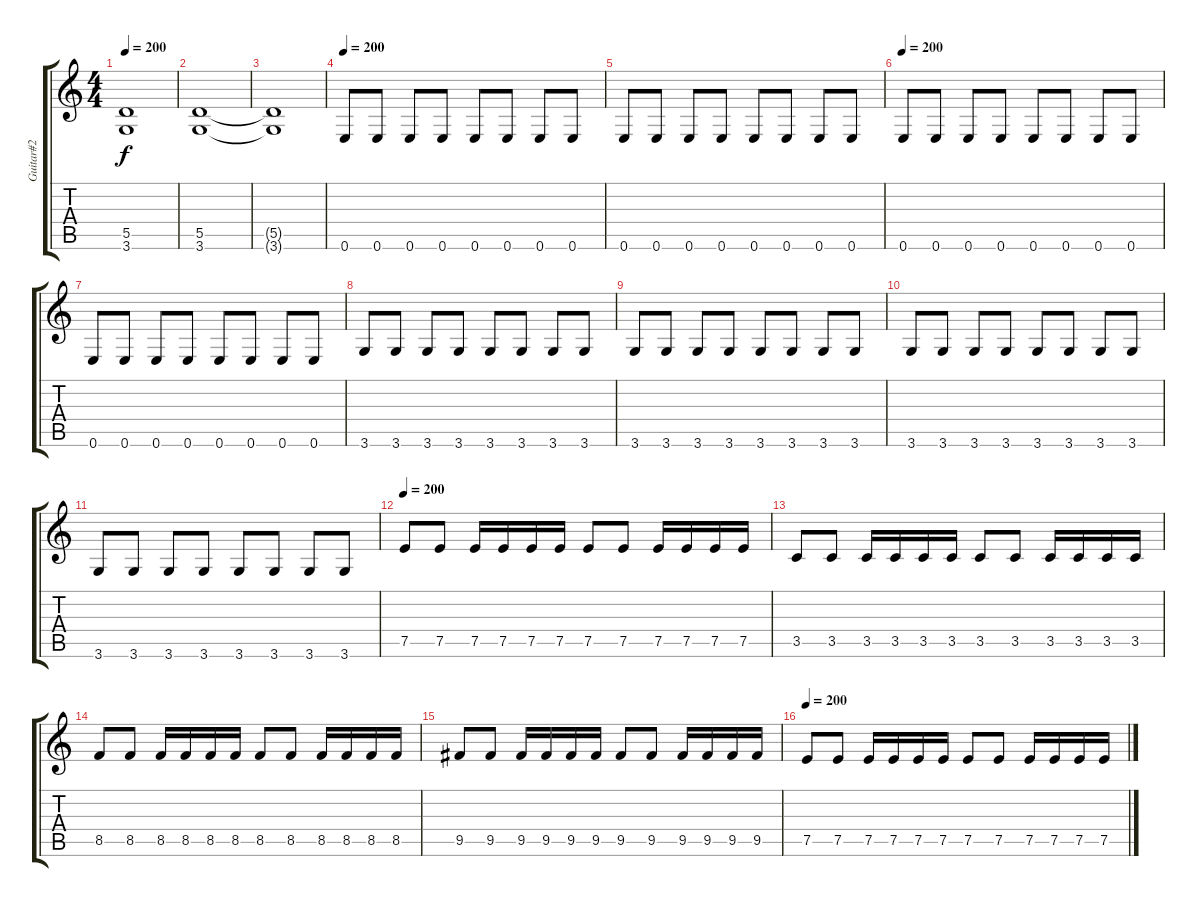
\track ("Guitar#2" "Guitar#2") {instrument distortionguitar}
\staff {score tabs}
\tuning (E4 B3 G3 D3 A2 E2) {hide}
\ts (4 4)
\tempo 200
\clef g2
\ks c
(5.5{t} 3.6{t}).1{dy f} |
(5.5 3.6).1 |
(5.5{t} 3.6{t}).1 |
\tempo 200
0.6.8 0.6.8 0.6.8 0.6.8 0.6.8 0.6.8 0.6.8 0.6.8 |
0.6.8 0.6.8 0.6.8 0.6.8 0.6.8 0.6.8 0.6.8 0.6.8 |
\tempo 200
0.6.8 0.6.8 0.6.8 0.6.8 0.6.8 0.6.8 0.6.8 0.6.8 |
0.6.8 0.6.8 0.6.8 0.6.8 0.6.8 0.6.8 0.6.8 0.6.8 |
3.6.8 3.6.8 3.6.8 3.6.8 3.6.8 3.6.8 3.6.8 3.6.8 |
3.6.8 3.6.8 3.6.8 3.6.8 3.6.8 3.6.8 3.6.8 3.6.8 |
3.6.8 3.6.8 3.6.8 3.6.8 3.6.8 3.6.8 3.6.8 3.6.8 |
3.6.8 3.6.8 3.6.8 3.6.8 3.6.8 3.6.8 3.6.8 3.6.8 |
\tempo 200
7.5.8 7.5.8 7.5.16 7.5.16 7.5.16 7.5.16 7.5.8 7.5.8 7.5.16 7.5.16 7.5.16 7.5.16 |
3.5.8 3.5.8 3.5.16 3.5.16 3.5.16 3.5.16 3.5.8 3.5.8 3.5.16 3.5.16 3.5.16 3.5.16 |
8.5.8 8.5.8 8.5.16 8.5.16 8.5.16 8.5.16 8.5.8 8.5.8 8.5.16 8.5.16 8.5.16 8.5.16 |
9.5.8 9.5.8 9.5.16 9.5.16 9.5.16 9.5.16 9.5.8 9.5.8 9.5.16 9.5.16 9.5.16 9.5.16 |
\tempo 200
7.5.8 7.5.8 7.5.16 7.5.16 7.5.16 7.5.16 7.5.8 7.5.8 7.5.16 7.5.16 7.5.16 7.5.16
